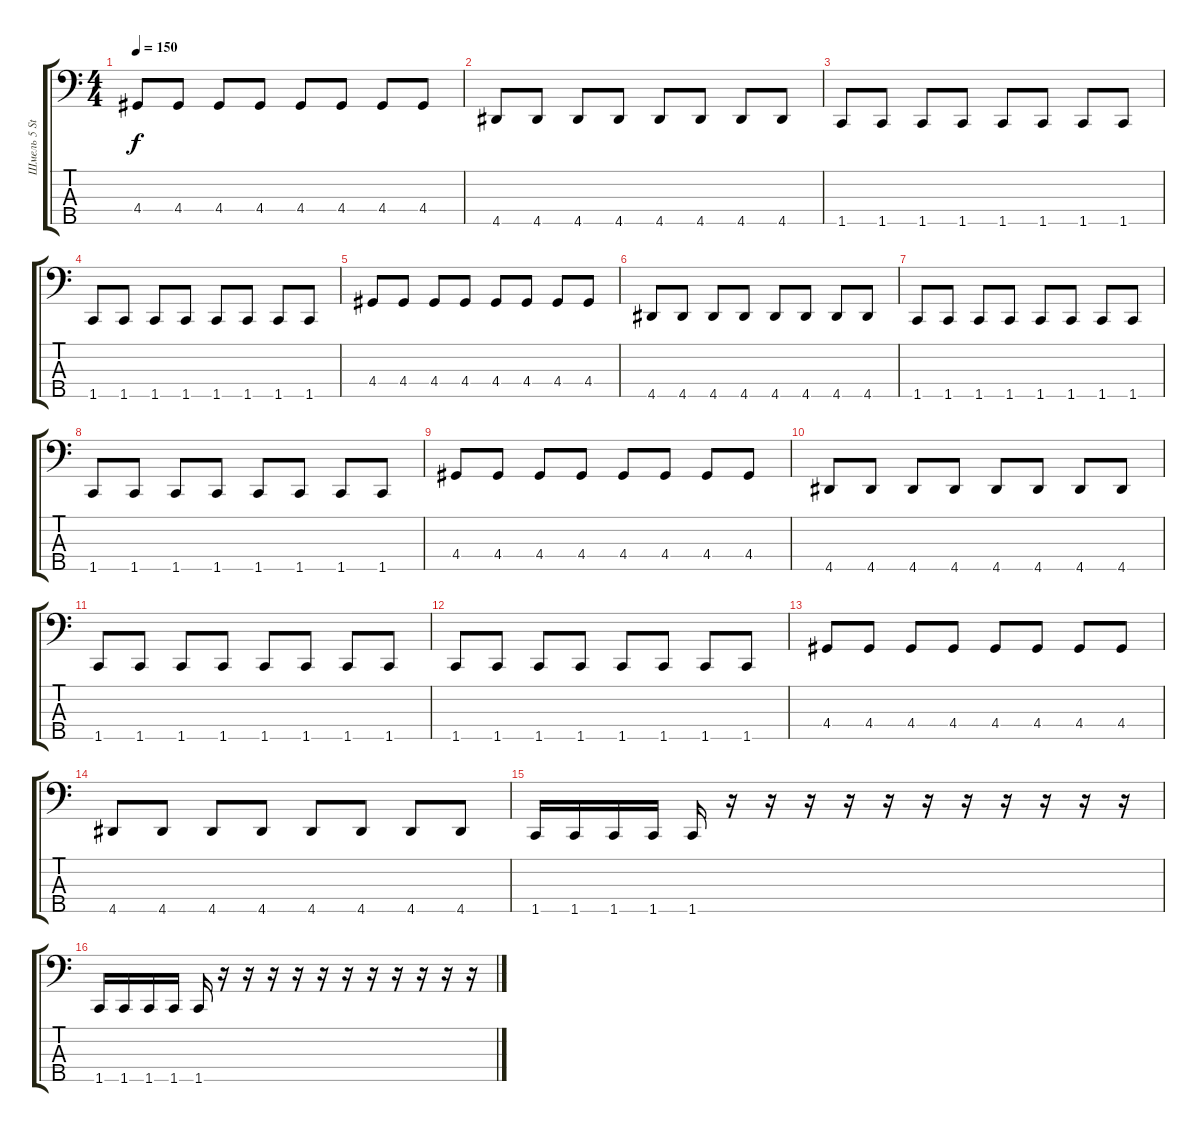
\track ("Шмель 5 Strings Bass" "Шмель 5 St") {instrument electricbassfinger}
\staff {score tabs}
\tuning (G2 D2 A1 E1 B0) {hide}
\ts (4 4)
\tempo 150
\clef f4
\ks c
4.4.8{dy f} 4.4.8 4.4.8 4.4.8 4.4.8 4.4.8 4.4.8 4.4.8 |
4.5.8 4.5.8 4.5.8 4.5.8 4.5.8 4.5.8 4.5.8 4.5.8 |
1.5.8 1.5.8 1.5.8 1.5.8 1.5.8 1.5.8 1.5.8 1.5.8 |
1.5.8 1.5.8 1.5.8 1.5.8 1.5.8 1.5.8 1.5.8 1.5.8 |
4.4.8 4.4.8 4.4.8 4.4.8 4.4.8 4.4.8 4.4.8 4.4.8 |
4.5.8 4.5.8 4.5.8 4.5.8 4.5.8 4.5.8 4.5.8 4.5.8 |
1.5.8 1.5.8 1.5.8 1.5.8 1.5.8 1.5.8 1.5.8 1.5.8 |
1.5.8 1.5.8 1.5.8 1.5.8 1.5.8 1.5.8 1.5.8 1.5.8 |
4.4.8 4.4.8 4.4.8 4.4.8 4.4.8 4.4.8 4.4.8 4.4.8 |
4.5.8 4.5.8 4.5.8 4.5.8 4.5.8 4.5.8 4.5.8 4.5.8 |
1.5.8 1.5.8 1.5.8 1.5.8 1.5.8 1.5.8 1.5.8 1.5.8 |
1.5.8 1.5.8 1.5.8 1.5.8 1.5.8 1.5.8 1.5.8 1.5.8 |
4.4.8 4.4.8 4.4.8 4.4.8 4.4.8 4.4.8 4.4.8 4.4.8 |
4.5.8 4.5.8 4.5.8 4.5.8 4.5.8 4.5.8 4.5.8 4.5.8 |
1.5.16 1.5.16 1.5.16 1.5.16 1.5.16 r.16 r.16 r.16 r.16 r.16 r.16 r.16 r.16 r.16 r.16 r.16 |
1.5.16 1.5.16 1.5.16 1.5.16 1.5.16 r.16 r.16 r.16 r.16 r.16 r.16 r.16 r.16 r.16 r.16 r.16
